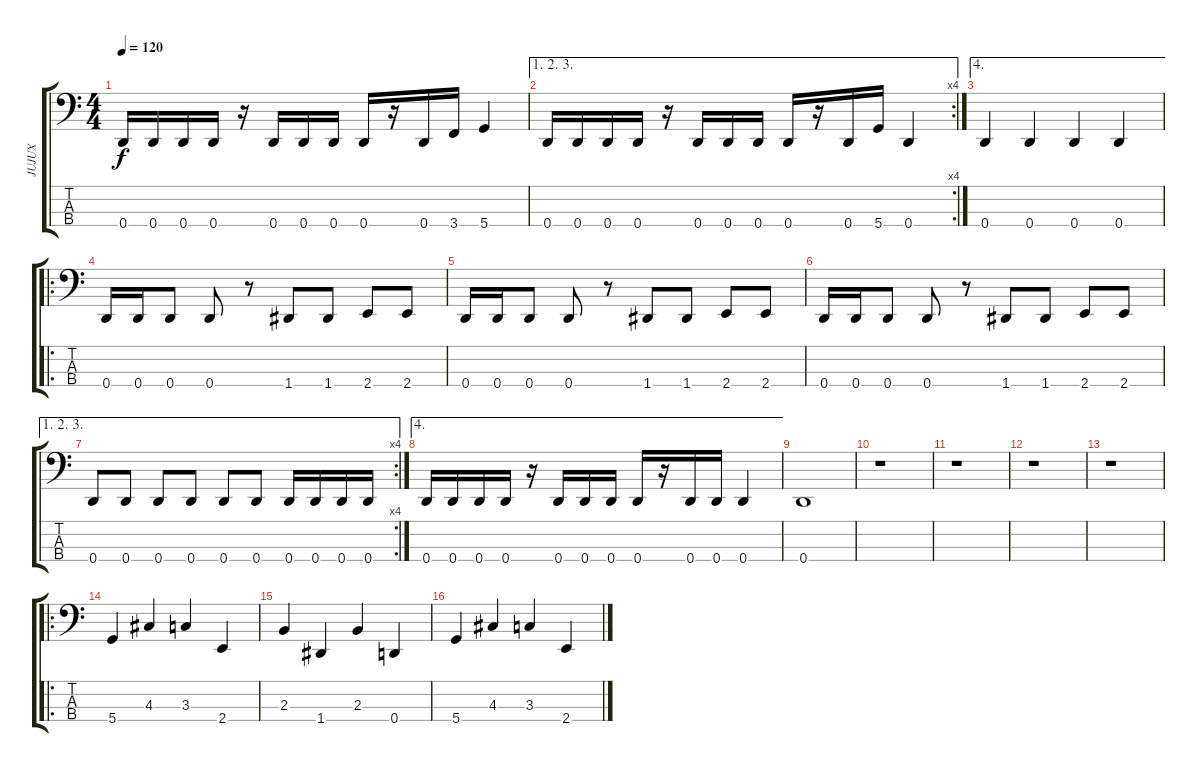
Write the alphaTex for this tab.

\track ("JUJUX" "JUJUX") {instrument electricbassfinger}
\staff {score tabs}
\tuning (G2 D2 A1 D1) {hide}
\ts (4 4)
\tempo 120
\clef f4
\ks c
0.4.16{dy f} 0.4.16 0.4.16 0.4.16 r.16 0.4.16 0.4.16 0.4.16 0.4.16 r.16 0.4.16 3.4.16 5.4.4 |
\ae (1 2 3)
\rc 4
0.4.16 0.4.16 0.4.16 0.4.16 r.16 0.4.16 0.4.16 0.4.16 0.4.16 r.16 0.4.16 5.4.16 0.4.4 |
\ae 4
0.4.4 0.4.4 0.4.4 0.4.4 |
\ro
0.4.16 0.4.16 0.4.8 0.4.8 r.8 1.4.8 1.4.8 2.4.8 2.4.8 |
0.4.16 0.4.16 0.4.8 0.4.8 r.8 1.4.8 1.4.8 2.4.8 2.4.8 |
0.4.16 0.4.16 0.4.8 0.4.8 r.8 1.4.8 1.4.8 2.4.8 2.4.8 |
\ae (1 2 3)
\rc 4
0.4.8 0.4.8 0.4.8 0.4.8 0.4.8 0.4.8 0.4.16 0.4.16 0.4.16 0.4.16 |
\ae 4
0.4.16 0.4.16 0.4.16 0.4.16 r.16 0.4.16 0.4.16 0.4.16 0.4.16 r.16 0.4.16 0.4.16 0.4.4 |
0.4.1 |
r.1 |
r.1 |
r.1 |
r.1 |
\ro
5.4.4 4.3.4 3.3.4 2.4.4 |
2.3.4 1.4.4 2.3.4 0.4.4 |
5.4.4 4.3.4 3.3.4 2.4.4
